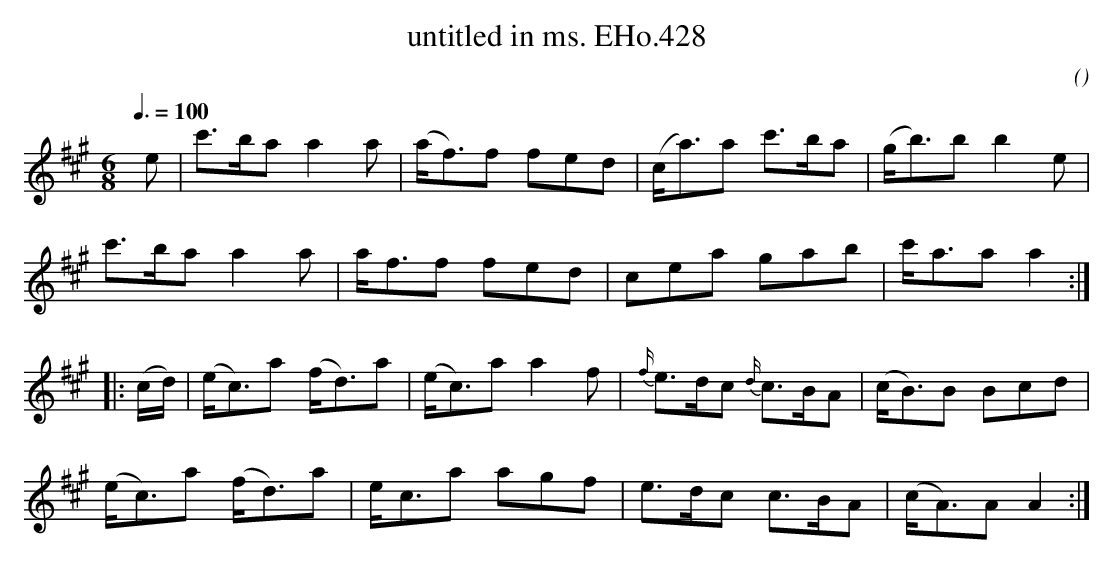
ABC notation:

X:1
T:untitled in ms. EHo.428
M:6/8
L:1/8
Q:3/8=100
C:
O:
K:A
ye | c'>ba a2a | (a<f)f fed | (c<a)a c'>ba | (g<b)b b2e |
c'>ba a2a | a<ff fed | cea gab | c'<aa a2 :|
|: (c/d/) | (e<c)a (f<d)a | (e<c)a a2f | {f/}e>dc {d/}c>BA | (c<B)B Bcd |
(e<c)a (f<d)a | e<ca agf | e>dc c>BA | (c<A)A A2 :|
